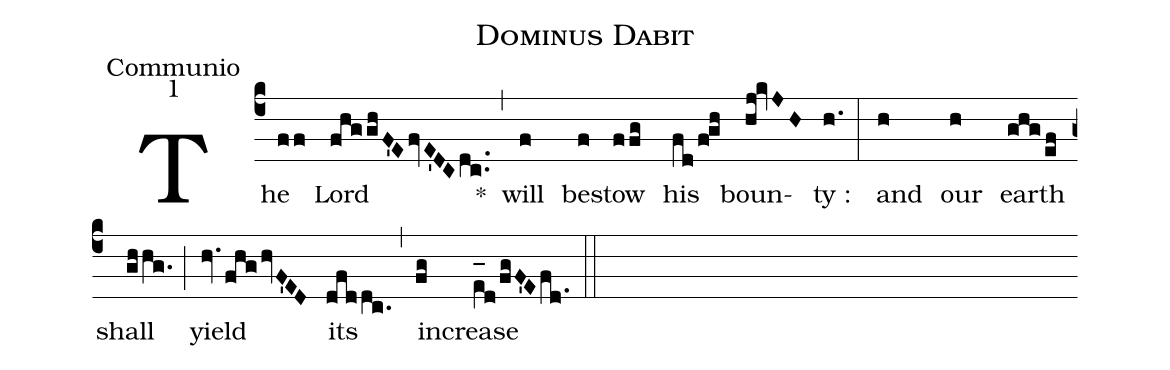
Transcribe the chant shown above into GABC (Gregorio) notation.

name:Dominus Dabit;
office-part:Communio;
mode:1;
%%
(c4) The(ff) Lord(fhgghF'EfvE'DCdc..) *(,) will(f) be(f)stow(ffg) his(fd/fgh) boun(hj!kvJH)ty :(h.) (:) and(h) our(h) earth(ghgef) shall(ghhg.) (;) yield(hv.fhghvF'ED) its(dfddc.) (,) in(fg)crease(e_[oh:h][ll:1]d/fgF'Efd.) (::)
